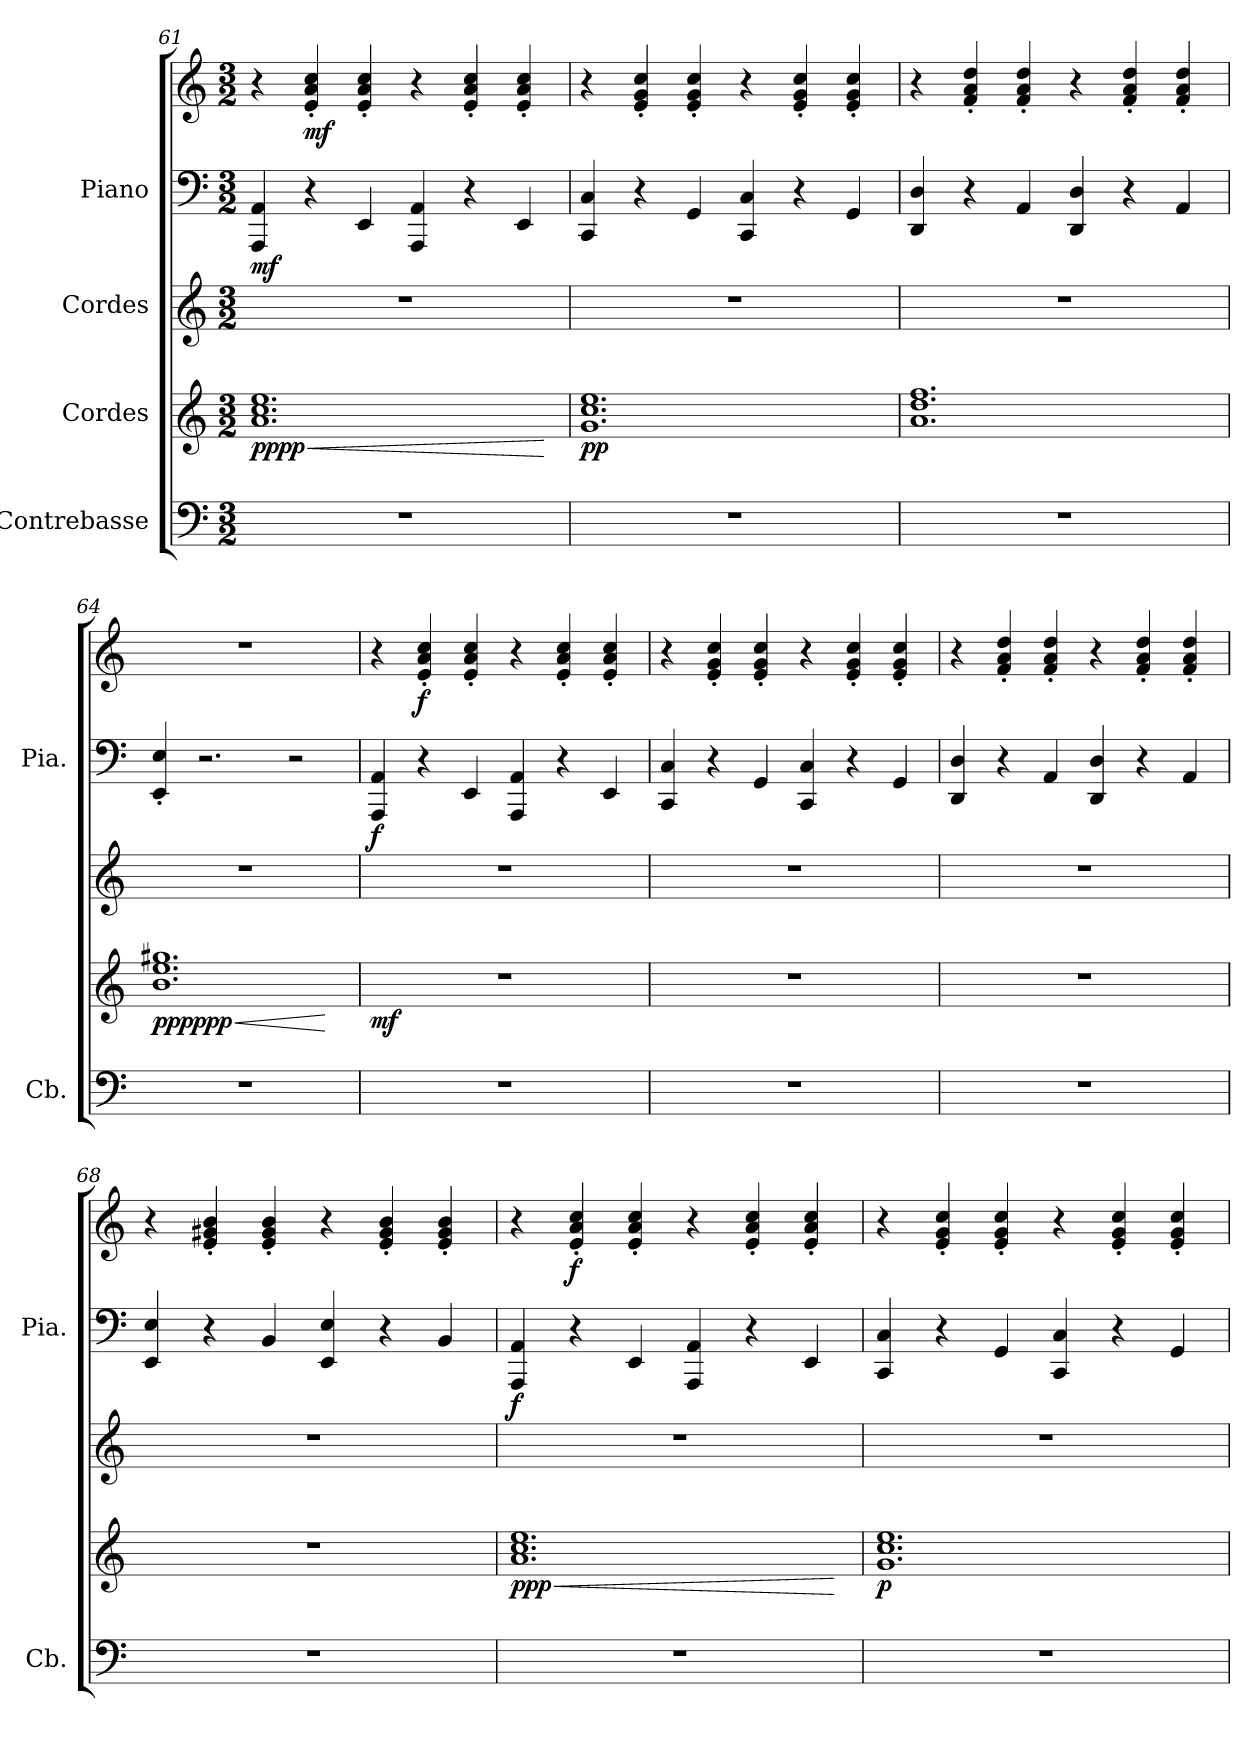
**kern	**kern	**dynam	**kern	**kern	**kern	**dynam
*part4	*part3	*part3	*part2	*part1	*part1	*part1
*staff5	*staff4	*staff4	*staff3	*staff2	*staff1	*staff1/2
*I"Contrebasse	*I"Cordes	*	*I"Cordes	*I"Piano	*	*
*I'Cb.	*	*	*	*I'Pia.	*	*
!!LO:LB:g=z
*clefF4	*clefG2	*	*clefG2	*clefF4	*clefG2	*
*ITrd7c12	*	*	*	*	*	*
*k[]	*k[]	*	*k[]	*k[]	*k[]	*
*M3/2	*M3/2	*	*M3/2	*M3/2	*M3/2	*
=61	=61	=61	=61	=61	=61	=61
!	!	!LO:HP:b	!	!	!	!
!	!	!LO:DY:n=1:b	!	!	!	!LO:DY:b=2
1.r	1.a 1.cc 1.ee	< pppp	1.r	4AAA/ 4AA/	4r	mf
!	!	!	!	!	!	!LO:DY:b
.	.	.	.	4r	4e/' 4a/' 4cc/'	mf
.	.	.	.	4EE/	4e/' 4a/' 4cc/'	.
.	.	.	.	4AAA/ 4AA/	4r	.
.	.	.	.	4r	4e/' 4a/' 4cc/'	.
.	.	.	.	4EE/	4e/' 4a/' 4cc/'	.
.	.	[	.	.	.	.
=62	=62	=62	=62	=62	=62	=62
!	!	!LO:DY:b	!	!	!	!
1.r	1.g 1.cc 1.ee	pp	1.r	4CC/ 4C/	4r	.
.	.	.	.	4r	4e/' 4g/' 4cc/'	.
.	.	.	.	4GG/	4e/' 4g/' 4cc/'	.
.	.	.	.	4CC/ 4C/	4r	.
.	.	.	.	4r	4e/' 4g/' 4cc/'	.
.	.	.	.	4GG/	4e/' 4g/' 4cc/'	.
=63	=63	=63	=63	=63	=63	=63
1.r	1.a 1.dd 1.ff	.	1.r	4DD/ 4D/	4r	.
.	.	.	.	4r	4f/' 4a/' 4dd/'	.
.	.	.	.	4AA/	4f/' 4a/' 4dd/'	.
.	.	.	.	4DD/ 4D/	4r	.
.	.	.	.	4r	4f/' 4a/' 4dd/'	.
.	.	.	.	4AA/	4f/' 4a/' 4dd/'	.
=64	=64	=64	=64	=64	=64	=64
!	!	!LO:HP:b	!	!	!	!
!	!	!LO:DY:n=1:b	!	!	!	!
1.r	1.b 1.ee 1.gg#X	< pppppp	1.r	4EE/' 4E/'	1.r	.
.	.	.	.	2.r	.	.
.	.	.	.	2r	.	.
.	.	[	.	.	.	.
=65	=65	=65	=65	=65	=65	=65
!	!	!LO:DY:b	!	!	!	!LO:DY:b=2
1.r	1.r	mf	1.r	4AAA/ 4AA/	4r	f
!	!	!	!	!	!	!LO:DY:b
.	.	.	.	4r	4e/' 4a/' 4cc/'	f
.	.	.	.	4EE/	4e/' 4a/' 4cc/'	.
.	.	.	.	4AAA/ 4AA/	4r	.
.	.	.	.	4r	4e/' 4a/' 4cc/'	.
.	.	.	.	4EE/	4e/' 4a/' 4cc/'	.
=66	=66	=66	=66	=66	=66	=66
1.r	1.r	.	1.r	4CC/ 4C/	4r	.
.	.	.	.	4r	4e/' 4g/' 4cc/'	.
.	.	.	.	4GG/	4e/' 4g/' 4cc/'	.
.	.	.	.	4CC/ 4C/	4r	.
.	.	.	.	4r	4e/' 4g/' 4cc/'	.
.	.	.	.	4GG/	4e/' 4g/' 4cc/'	.
!!LO:PB:g=z
=67	=67	=67	=67	=67	=67	=67
1.r	1.r	.	1.r	4DD/ 4D/	4r	.
.	.	.	.	4r	4f/' 4a/' 4dd/'	.
.	.	.	.	4AA/	4f/' 4a/' 4dd/'	.
.	.	.	.	4DD/ 4D/	4r	.
.	.	.	.	4r	4f/' 4a/' 4dd/'	.
.	.	.	.	4AA/	4f/' 4a/' 4dd/'	.
=68	=68	=68	=68	=68	=68	=68
1.r	1.r	.	1.r	4EE/ 4E/	4r	.
.	.	.	.	4r	4e/' 4g#X/' 4b/'	.
.	.	.	.	4BB/	4e/' 4g#/' 4b/'	.
.	.	.	.	4EE/ 4E/	4r	.
.	.	.	.	4r	4e/' 4g#/' 4b/'	.
.	.	.	.	4BB/	4e/' 4g#/' 4b/'	.
=69	=69	=69	=69	=69	=69	=69
!	!	!LO:HP:b	!	!	!	!
!	!	!LO:DY:n=1:b	!	!	!	!LO:DY:b=2
1.r	1.a 1.cc 1.ee	< ppp	1.r	4AAA/ 4AA/	4r	f
!	!	!	!	!	!	!LO:DY:b
.	.	.	.	4r	4e/' 4a/' 4cc/'	f
.	.	.	.	4EE/	4e/' 4a/' 4cc/'	.
.	.	.	.	4AAA/ 4AA/	4r	.
.	.	.	.	4r	4e/' 4a/' 4cc/'	.
.	.	.	.	4EE/	4e/' 4a/' 4cc/'	.
.	.	[	.	.	.	.
=70	=70	=70	=70	=70	=70	=70
!	!	!LO:DY:b	!	!	!	!
1.r	1.g 1.cc 1.ee	p	1.r	4CC/ 4C/	4r	.
.	.	.	.	4r	4e/' 4g/' 4cc/'	.
.	.	.	.	4GG/	4e/' 4g/' 4cc/'	.
.	.	.	.	4CC/ 4C/	4r	.
.	.	.	.	4r	4e/' 4g/' 4cc/'	.
.	.	.	.	4GG/	4e/' 4g/' 4cc/'	.
=	=	=	=	=	=	=
*-	*-	*-	*-	*-	*-	*-
